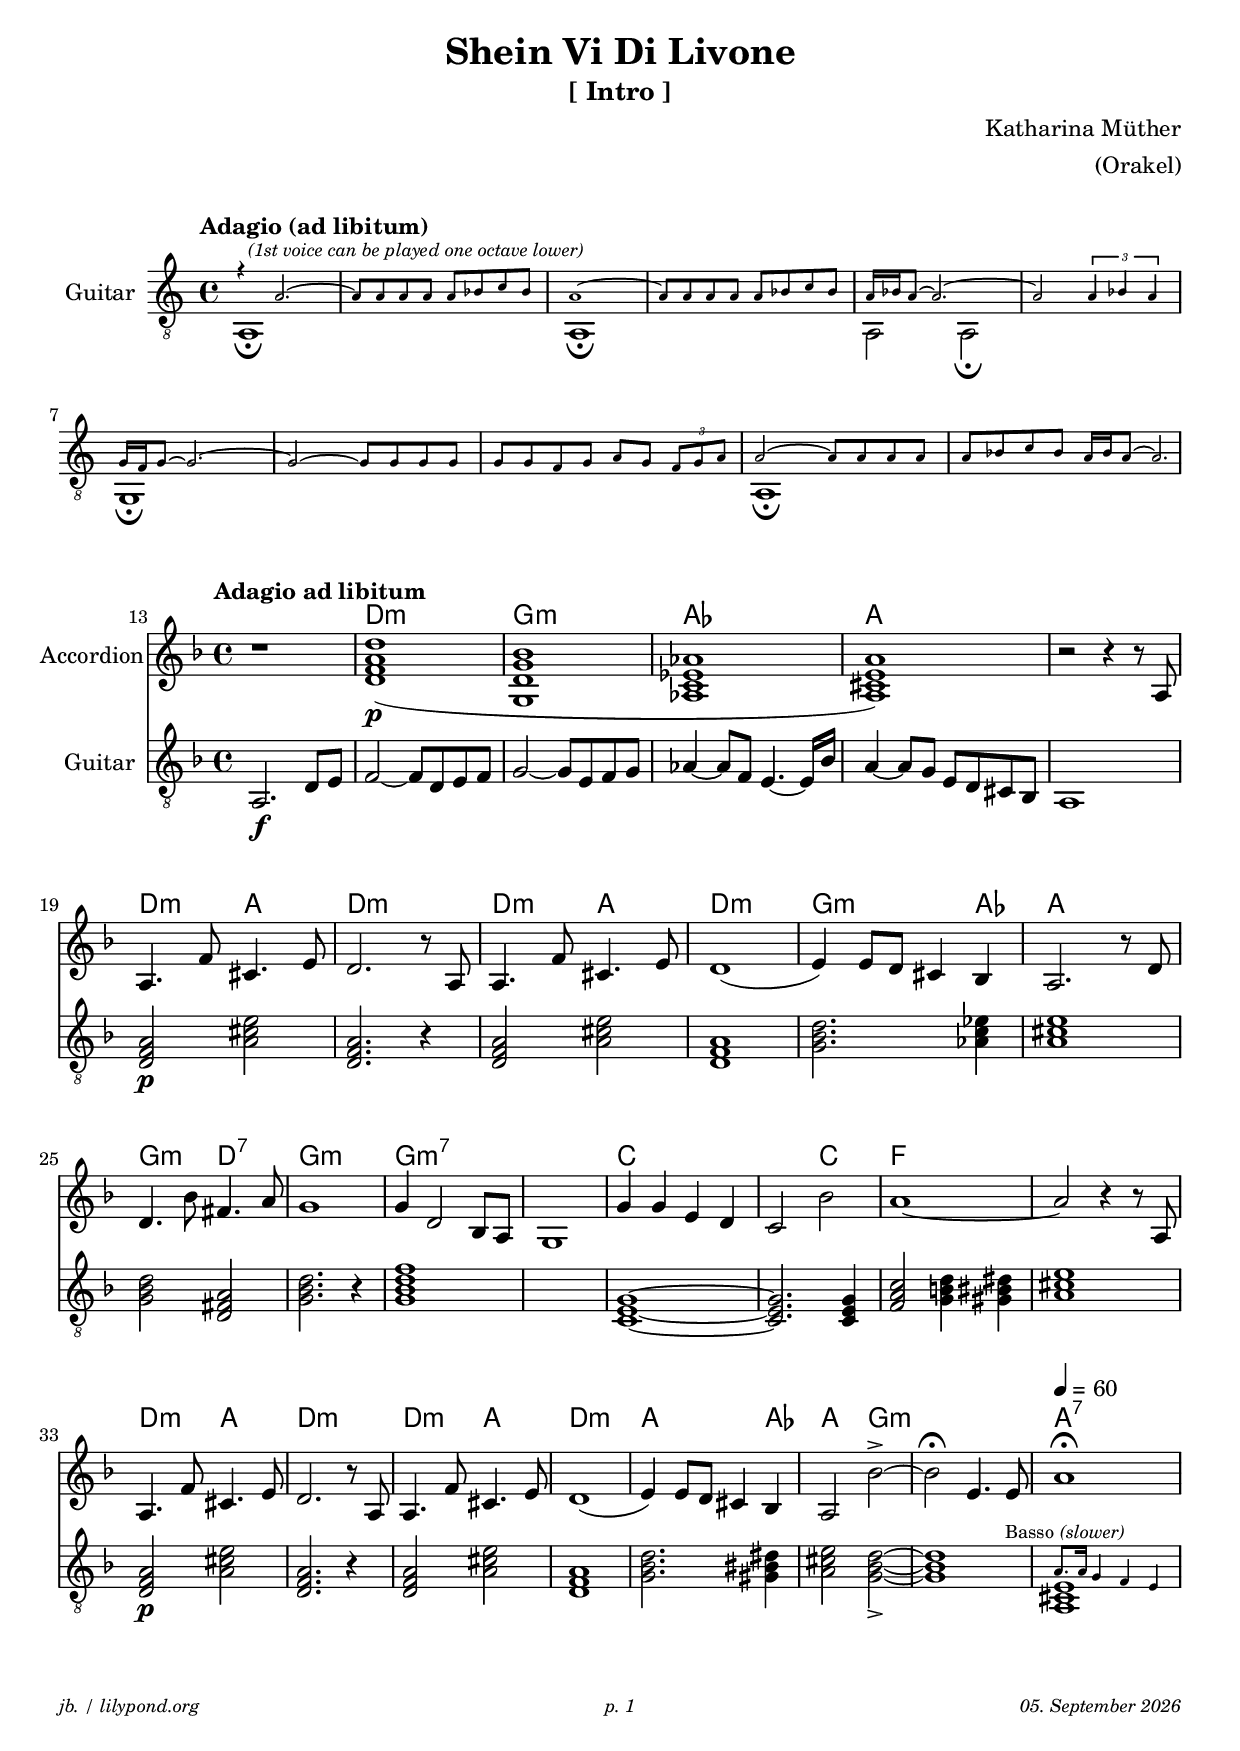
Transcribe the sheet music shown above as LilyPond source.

\version "2.20.0"

\include "../_common/footers.ily"
\footer_common_with_pagenum 

\paper {
  system-system-spacing.padding = #5
  first-page-number = #1
}

\header {
  title = "Shein Vi Di Livone"
  subtitle = "[ Intro ]"
  composer = "Katharina Müther"
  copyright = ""
  arranger = "(Orakel)"
}

\markup \vspace #1 % space between header and score

global = {
  \key d' \minor
  \time 4/4
}

\addQuote "conchavoice"  {
  \once \override Slur #'direction = #DOWN
  r4 a2.~ a8 a a a a bes c' bes a1~ a8 a a a a bes c' bes \break
                \stemUp a16 bes a8~ a2.~ a2 \tuplet 3/2 {a4 bes a}  g16 f g8~ g2.~ g2~ g8 g g g g g f g \break
                a g  \tuplet 3/2{f8 g a} a2~ a8 a a a a bes c' bes a16 bes a8~ a2.\fermata r1}

concha_base = {
  \cueDuring "conchavoice" #UP { 
  a,1^\markup \italic \fontsize #-2"  (1st voice can be played one octave lower)"\fermata  s1 a,1 \fermata 
  s1  a,2 a,2 \fermata s1  g,1  \fermata s1 s1  a,1 \fermata s1 
  }
  }


\addQuote "basso" { s1*27 a8. a16 g4 f4 e}

intro_git = {
  \set Score.currentBarNumber = #13
  \tempo "Adagio ad libitum" 
  a,2. \f d8 e    f2~ f8 d8  e f   g2~ g8 e8 f g  as4~ as8 f8 e4.~e16 bes16 a4~ 8 g8 e d cis bes, a,1 \break  
  \chordmode {
  d,2:m \p a,2 d,2.:m r4 d,2:m a,2 d,1:m g,2.:m as,4 a,1 \break
  g,2:m d,2 g,2.:m r4 g,1:m7 s1 c,1~ c,2. c,4 f,2 g,4 gis,4 a,1 \break
  d,2:m \p a,2 d,2.:m r4 d,2:m a,2 d,1:m g,2.:m gis,4 a,2 g,2:m~_> g,1:m}
  <>^\markup { \right-align  \tiny { "Basso" \italic "(slower)"} }
  \tempo 4=60 

  \cueDuring "basso" #UP { <a, cis e >1 }
}
 
akkorde = \chordmode { 
    s1  d1:m  g1:m as,1 a s1 d2:m a2 d1:m d2:m a2 d1:m   g2.:m as4 a1
    g2:m d2:7 g1:m g:m7 s1 c1 s2 c2 f1 s1  d2:m a2 d1:m d2:m a2 d1:m a2. as4 a2 g1.:m a1:7
    }


intro_akk = {

  r1 <d' a' f' d''>1\p  (<g d' g' bes' >1  <as c' es' as'>1  <a cis' e' a' >1) r2 r4 r8 a8 
  a4.  f'8 cis'4.  e'8 d'2. r8 a8 
  a4. f'8 cis'4.  e'8 d'1  (e'4) e'8 d' cis'4 bes a2. r8 d'8 
  d'4. bes'8 fis'4.  a'8  g'1 g'4 d'2 bes8 a8 g1 g'4 g' e' d' c'2 bes'2 a'1~ a'2 r4 r8 a8 
  a4.  f'8 cis'4.  e'8 d'2. r8 a8 
  a4. f'8 cis'4.  e'8 d'1  (e'4) e'8 d' cis'4 bes a2 bes'~^> bes'  \fermata e'4. e'8 a'1 \fermata
}

\score {
  
  \new Staff  \with {
    midiInstrument = "acoustic guitar (nylon)"
    instrumentName = "Guitar"
  }
  <<
    \new Voice= "second"  
        \clef "treble_8"
        \tempo "Adagio (ad libitum)"

         { \voiceTwo \concha_base }
  >>
  
\layout { }
  \midi { \tempo 4=120 }
}

\markup \vspace #1 % space between header and score


\score {
<<
  \new ChordNames    \akkorde

\new Staff \with {
    midiInstrument = "Acoustic Grand Piano"
    instrumentName = "Accordion"
  } { 
      \clef "treble"
      {
      \global
      \intro_akk
      }  
    }
 
  \new Staff \with {
    midiInstrument = "acoustic guitar (nylon)"
    instrumentName = "Guitar"
  } { 
    \clef "treble_8"
     {
    \global
    \intro_git
    }
  }
>>



\layout { }
  \midi { \tempo 4=120 }
}
